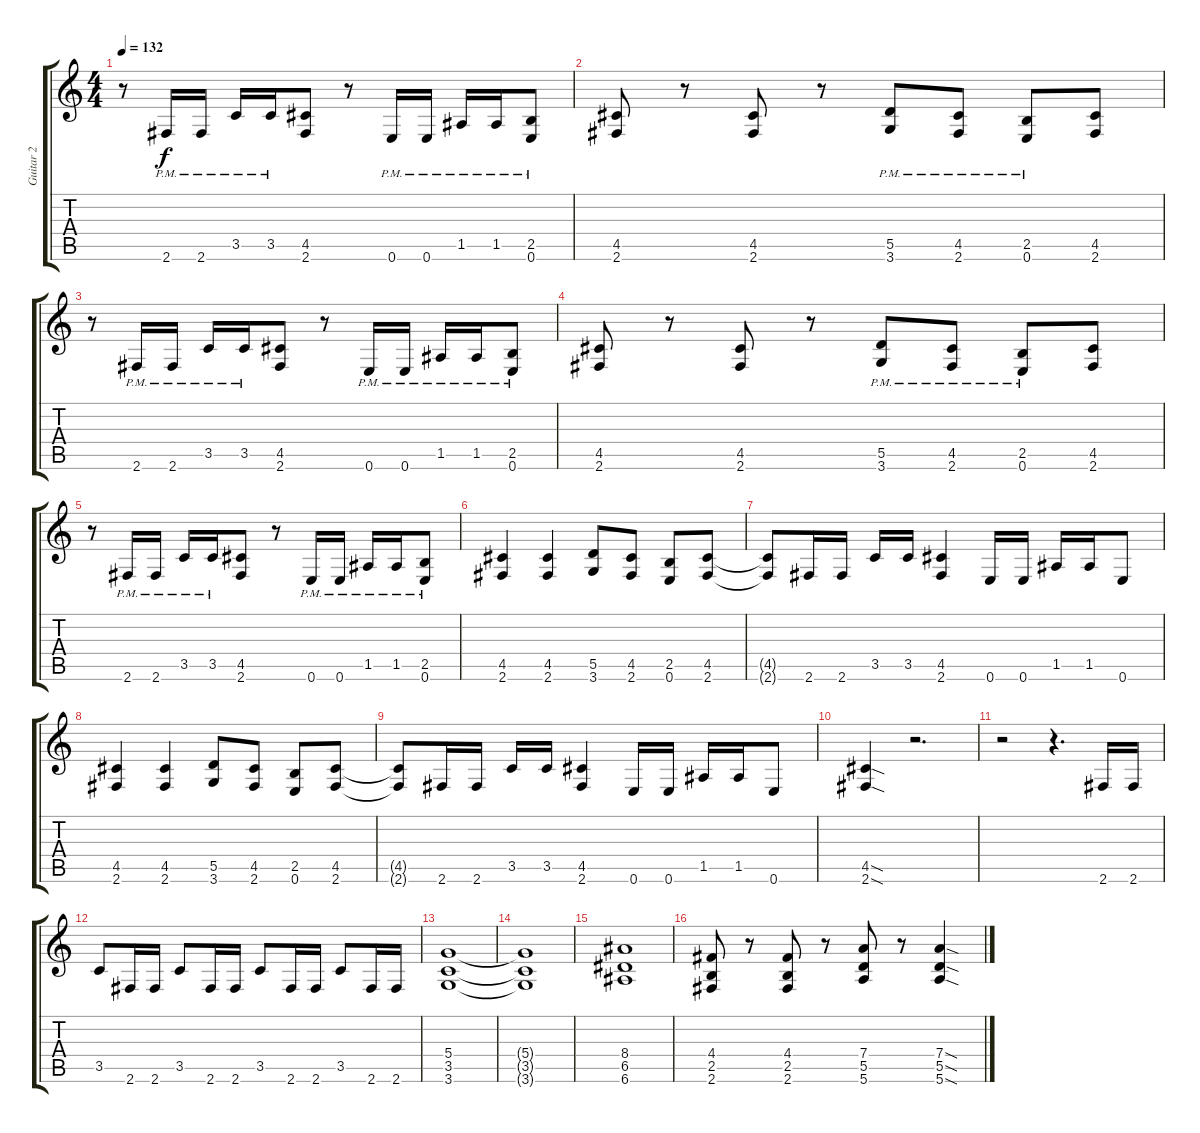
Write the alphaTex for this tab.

\track ("Guitar 2" "Guitar 2") {instrument distortionguitar}
\staff {score tabs}
\tuning (E4 B3 G3 D3 A2 E2) {hide}
\ts (4 4)
\tempo 132
\clef g2
\ks c
r.8{dy f} 2.6{pm}.16 2.6{pm}.16 3.5{pm}.16 3.5{pm}.16 (4.5 2.6).8 r.8 0.6{pm}.16 0.6{pm}.16 1.5{pm}.16 1.5{pm}.16 (2.5{pm} 0.6{pm}).8 |
(4.5 2.6).8 r.8 (4.5 2.6).8 r.8 (5.5{pm} 3.6{pm}).8 (4.5{pm} 2.6{pm}).8 (2.5{pm} 0.6{pm}).8 (4.5 2.6).8 |
r.8 2.6{pm}.16 2.6{pm}.16 3.5{pm}.16 3.5{pm}.16 (4.5 2.6).8 r.8 0.6{pm}.16 0.6{pm}.16 1.5{pm}.16 1.5{pm}.16 (2.5{pm} 0.6{pm}).8 |
(4.5 2.6).8 r.8 (4.5 2.6).8 r.8 (5.5{pm} 3.6{pm}).8 (4.5{pm} 2.6{pm}).8 (2.5{pm} 0.6{pm}).8 (4.5 2.6).8 |
r.8 2.6{pm}.16 2.6{pm}.16 3.5{pm}.16 3.5{pm}.16 (4.5 2.6).8 r.8 0.6{pm}.16 0.6{pm}.16 1.5{pm}.16 1.5{pm}.16 (2.5{pm} 0.6{pm}).8 |
(4.5 2.6).4 (4.5 2.6).4 (5.5 3.6).8 (4.5 2.6).8 (2.5 0.6).8 (4.5 2.6).8 |
(4.5{t} 2.6{t}).8 2.6.16 2.6.16 3.5.16 3.5.16 (4.5 2.6).4 0.6.16 0.6.16 1.5.16 1.5.16 0.6.8 |
(4.5 2.6).4 (4.5 2.6).4 (5.5 3.6).8 (4.5 2.6).8 (2.5 0.6).8 (4.5 2.6).8 |
(4.5{t} 2.6{t}).8 2.6.16 2.6.16 3.5.16 3.5.16 (4.5 2.6).4 0.6.16 0.6.16 1.5.16 1.5.16 0.6.8 |
(4.5{sod} 2.6{sod}).4 r.2{d} |
r.2 r.4{d} 2.6.16 2.6.16 |
3.5.8 2.6.16 2.6.16 3.5.8 2.6.16 2.6.16 3.5.8 2.6.16 2.6.16 3.5.8 2.6.16 2.6.16 |
(5.4 3.5 3.6).1 |
(5.4{t} 3.5{t} 3.6{t}).1 |
(8.4 6.5 6.6).1 |
(4.4 2.5 2.6).8 r.8 (4.4 2.5 2.6).8 r.8 (7.4 5.5 5.6).8 r.8 (7.4{sod} 5.5{sod} 5.6{sod}).4
